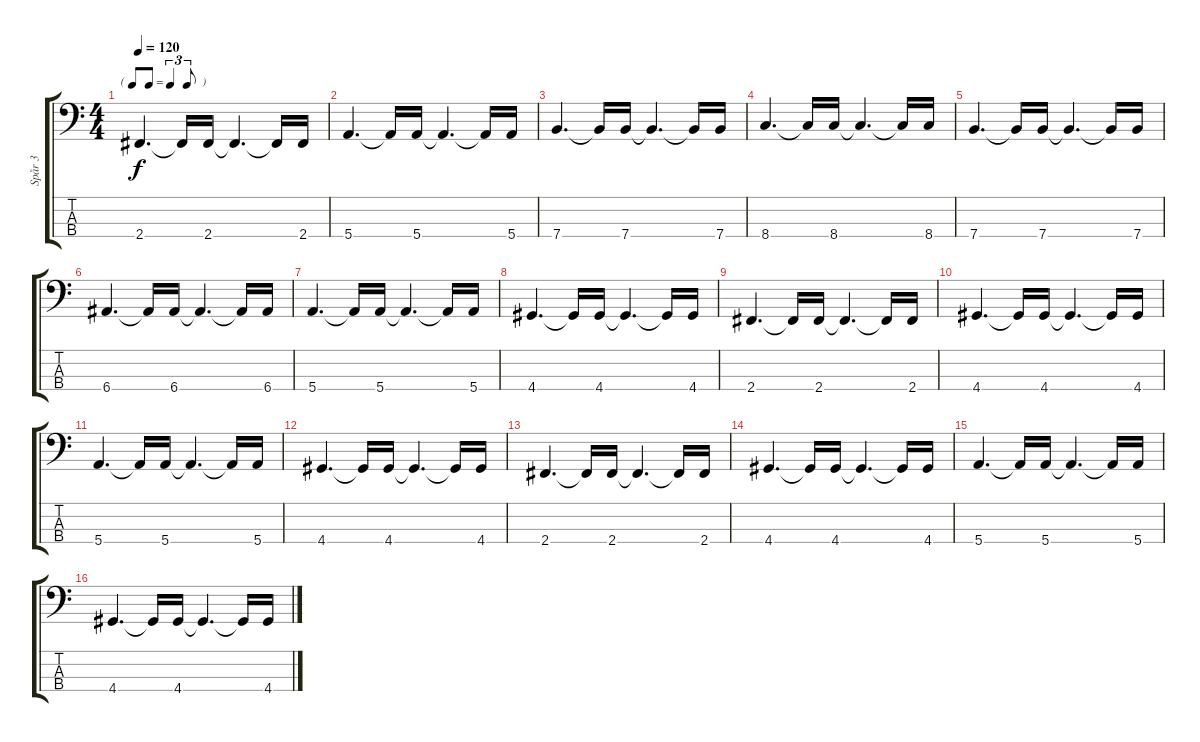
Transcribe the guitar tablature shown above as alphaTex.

\track ("Spår 3" "Spår 3") {instrument electricbassfinger}
\staff {score tabs}
\tuning (G2 D2 A1 E1) {hide}
\ts (4 4)
\tf triplet8th
\tempo 120
\clef f4
\ks c
2.4.4{d dy f} 2.4{t}.16 2.4.16 2.4{t}.4{d} 2.4{t}.16 2.4.16 |
5.4.4{d} 5.4{t}.16 5.4.16 5.4{t}.4{d} 5.4{t}.16 5.4.16 |
7.4.4{d} 7.4{t}.16 7.4.16 7.4{t}.4{d} 7.4{t}.16 7.4.16 |
8.4.4{d} 8.4{t}.16 8.4.16 8.4{t}.4{d} 8.4{t}.16 8.4.16 |
7.4.4{d} 7.4{t}.16 7.4.16 7.4{t}.4{d} 7.4{t}.16 7.4.16 |
6.4.4{d} 6.4{t}.16 6.4.16 6.4{t}.4{d} 6.4{t}.16 6.4.16 |
5.4.4{d} 5.4{t}.16 5.4.16 5.4{t}.4{d} 5.4{t}.16 5.4.16 |
4.4.4{d} 4.4{t}.16 4.4.16 4.4{t}.4{d} 4.4{t}.16 4.4.16 |
2.4.4{d} 2.4{t}.16 2.4.16 2.4{t}.4{d} 2.4{t}.16 2.4.16 |
4.4.4{d} 4.4{t}.16 4.4.16 4.4{t}.4{d} 4.4{t}.16 4.4.16 |
5.4.4{d} 5.4{t}.16 5.4.16 5.4{t}.4{d} 5.4{t}.16 5.4.16 |
4.4.4{d} 4.4{t}.16 4.4.16 4.4{t}.4{d} 4.4{t}.16 4.4.16 |
2.4.4{d} 2.4{t}.16 2.4.16 2.4{t}.4{d} 2.4{t}.16 2.4.16 |
4.4.4{d} 4.4{t}.16 4.4.16 4.4{t}.4{d} 4.4{t}.16 4.4.16 |
5.4.4{d} 5.4{t}.16 5.4.16 5.4{t}.4{d} 5.4{t}.16 5.4.16 |
4.4.4{d} 4.4{t}.16 4.4.16 4.4{t}.4{d} 4.4{t}.16 4.4.16
